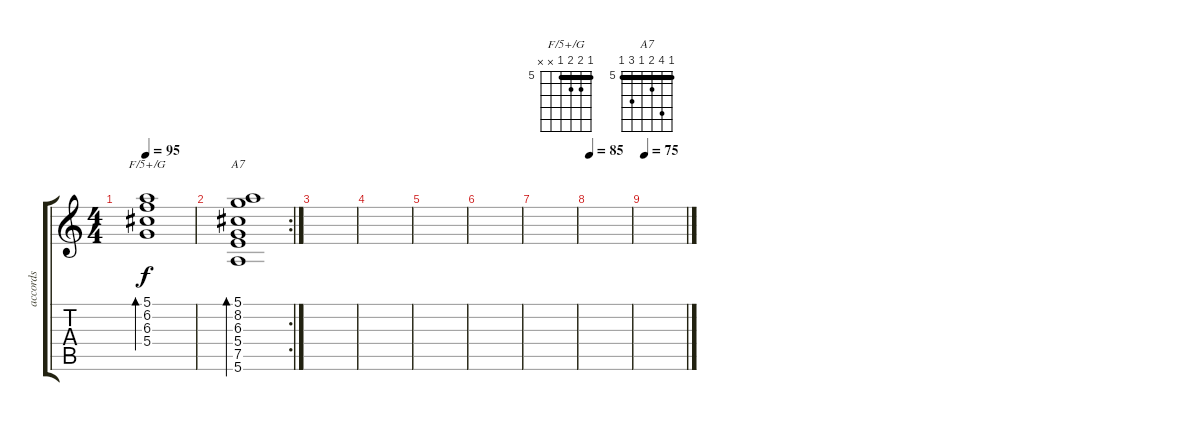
\track ("accords" "accords") {instrument acousticguitarnylon}
\staff {score tabs}
\tuning (E4 B3 G3 D3 A2 E2) {hide}
\chord ("F/5+/G" 5 6 6 5 x x) {firstfret 5 barre 5}
\chord ("A7" 5 8 6 5 7 5) {firstfret 5 barre 5}
\ts (4 4)
\tempo 95
\clef g2
\ks c
(5.1 6.2 6.3 5.4).1{bd 240 ch "F/5+/G" dy f} |
\rc 2
(5.1 8.2 6.3 5.4 7.5 5.6).1{bd 240 ch "A7"} |
|
|
|
|
|
\tempo 85
|
\tempo 75
